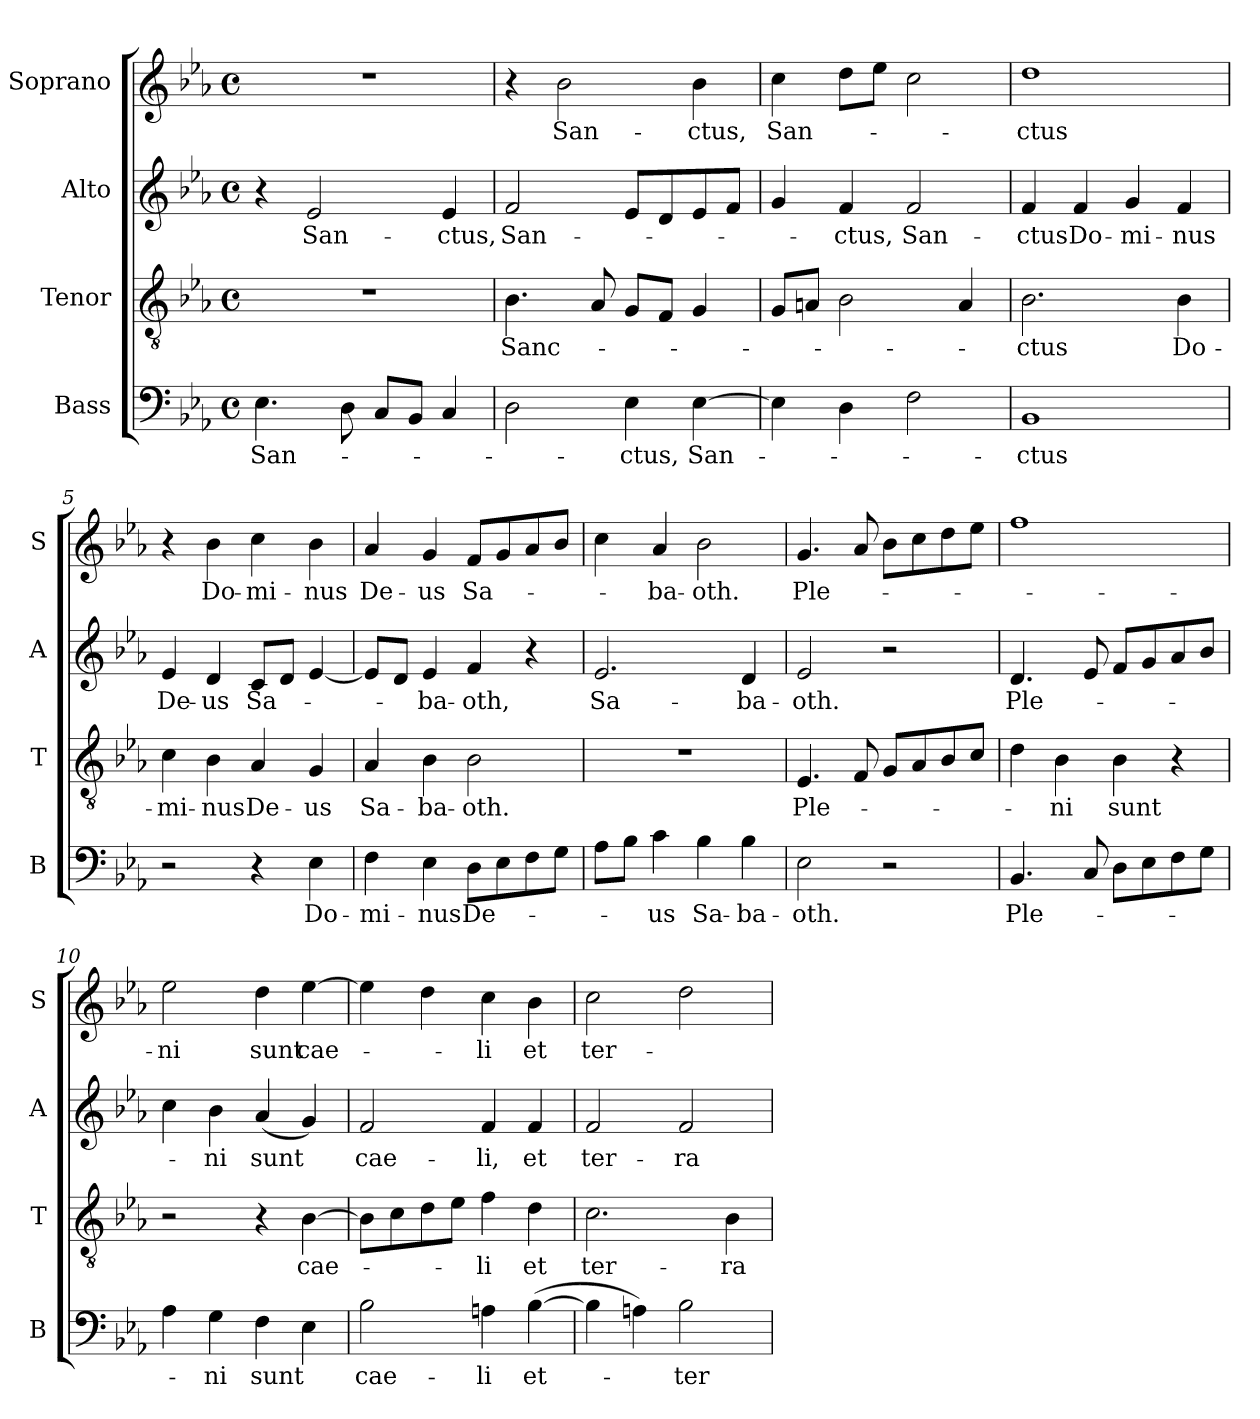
**kern	**text	**kern	**text	**kern	**text	**kern	**text
*part4	*part4	*part3	*part3	*part2	*part2	*part1	*part1
*staff4	*staff4	*staff3	*staff3	*staff2	*staff2	*staff1	*staff1
*I"Bass	*	*I"Tenor	*	*I"Alto	*	*I"Soprano	*
*I'B	*	*I'T	*	*I'A	*	*I'S	*
*clefF4	*	*clefGv2	*	*clefG2	*	*clefG2	*
*k[b-e-a-]	*	*k[b-e-a-]	*	*k[b-e-a-]	*	*k[b-e-a-]	*
*E-:	*	*E-:	*	*E-:	*	*E-:	*
*M4/4	*	*M4/4	*	*M4/4	*	*M4/4	*
*met(c)	*	*met(c)	*	*met(c)	*	*met(c)	*
=1	=1	=1	=1	=1	=1	=1	=1
4.E-\	San-	1r	.	4r	.	1r	.
.	.	.	.	2e-/	San-	.	.
8D\	.	.	.	.	.	.	.
8C/L	.	.	.	.	.	.	.
8BB-/J	.	.	.	.	.	.	.
4C/	.	.	.	4e-/	-ctus,	.	.
=2	=2	=2	=2	=2	=2	=2	=2
2D\	.	4.B-\	Sanc-	2f/	San-	4r	.
.	.	.	.	.	.	2b-\	San-
.	.	8A-/	.	.	.	.	.
4E-\	-ctus,	8G/L	.	8e-/L	.	.	.
.	.	8F/J	.	8d/	.	.	.
[4E-\	San-	4G/	.	8e-/	.	4b-\	-ctus,
.	.	.	.	8f/J	.	.	.
=3	=3	=3	=3	=3	=3	=3	=3
4E-\]	.	8G/L	.	4g/	.	4cc\	San-
.	.	8An/J	.	.	.	.	.
4D\	.	2B-\	.	4f/	-ctus,	8dd\L	.
.	.	.	.	.	.	8ee-\J	.
2F\	.	.	.	2f/	San-	2cc\	.
.	.	4A/	.	.	.	.	.
=4	=4	=4	=4	=4	=4	=4	=4
1BB-	-ctus	2.B-\	-ctus	4f/	-ctus	1dd	-ctus
.	.	.	.	4f/	Do-	.	.
.	.	.	.	4g/	-mi-	.	.
.	.	4B-\	Do-	4f/	-nus	.	.
=5	=5	=5	=5	=5	=5	=5	=5
2r	.	4c\	-mi-	4e-/	De-	4r	.
.	.	4B-\	-nus	4d/	-us	4b-\	Do-
4r	.	4A-/	De-	8c/L	Sa-	4cc\	-mi-
.	.	.	.	8d/J	.	.	.
4E-\	Do-	4G/	-us	[4e-/	.	4b-\	-nus
!!LO:LB:g=z
=6	=6	=6	=6	=6	=6	=6	=6
4F\	-mi-	4A-/	Sa-	8e-/L]	.	4a-/	De-
.	.	.	.	8d/J	.	.	.
4E-\	-nus	4B-\	-ba-	4e-/	-ba-	4g/	-us
8D\L	De-	2B-\	-oth.	4f/	-oth,	8f/L	Sa-
8E-\	.	.	.	.	.	8g/	.
8F\	.	.	.	4r	.	8a-/	.
8G\J	.	.	.	.	.	8b-/J	.
=7	=7	=7	=7	=7	=7	=7	=7
8A-\L	.	1r	.	2.e-/	Sa-	4cc\	.
8B-\J	.	.	.	.	.	.	.
4c\	-us	.	.	.	.	4a-/	-ba-
4B-\	Sa-	.	.	.	.	2b-\	-oth.
4B-\	-ba-	.	.	4d/	-ba-	.	.
=8	=8	=8	=8	=8	=8	=8	=8
2E-\	-oth.	4.E-/	Ple-	2e-/	-oth.	4.g/	Ple-
.	.	8F/	.	.	.	8a-/	.
2r	.	8G/L	.	2r	.	8b-\L	.
.	.	8A-/	.	.	.	8cc\	.
.	.	8B-/	.	.	.	8dd\	.
.	.	8c/J	.	.	.	8ee-\J	.
=9	=9	=9	=9	=9	=9	=9	=9
4.BB-/	Ple-	4d\	.	4.d/	Ple-	1ff	.
.	.	4B-\	-ni	.	.	.	.
8C/	.	.	.	8e-/	.	.	.
8D\L	.	4B-\	sunt	8f/L	.	.	.
8E-\	.	.	.	8g/	.	.	.
8F\	.	4r	.	8a-/	.	.	.
8G\J	.	.	.	8b-/J	.	.	.
=10	=10	=10	=10	=10	=10	=10	=10
4A-\	.	2r	.	4cc\	.	2ee-\	-ni
4G\	-ni	.	.	4b-\	-ni	.	.
4F\	sunt	4r	.	(4a-/	sunt	4dd\	sunt
4E-\	.	[4B-\	cae-	4g/)	.	[4ee-\	cae-
=11	=11	=11	=11	=11	=11	=11	=11
2B-\	cae-	8B-\L]	.	2f/	cae-	4ee-\]	.
.	.	8c\	.	.	.	.	.
.	.	8d\	.	.	.	4dd\	.
.	.	8e-\J	.	.	.	.	.
4An\	-li	4f\	-li	4f/	-li,	4cc\	-li
([4B-\	et-	4d\	et	4f/	et	4b-\	et
!!LO:LB:g=z
=12	=12	=12	=12	=12	=12	=12	=12
4B-\]	.	2.c\	ter-	2f/	ter-	2cc\	ter-
4An\)	.	.	.	.	.	.	.
2B-\	-ter-	.	.	2f/	-ra	2dd\	.
.	.	4B-\	-ra	.	.	.	.
=	=	=	=	=	=	=	=
*-	*-	*-	*-	*-	*-	*-	*-
